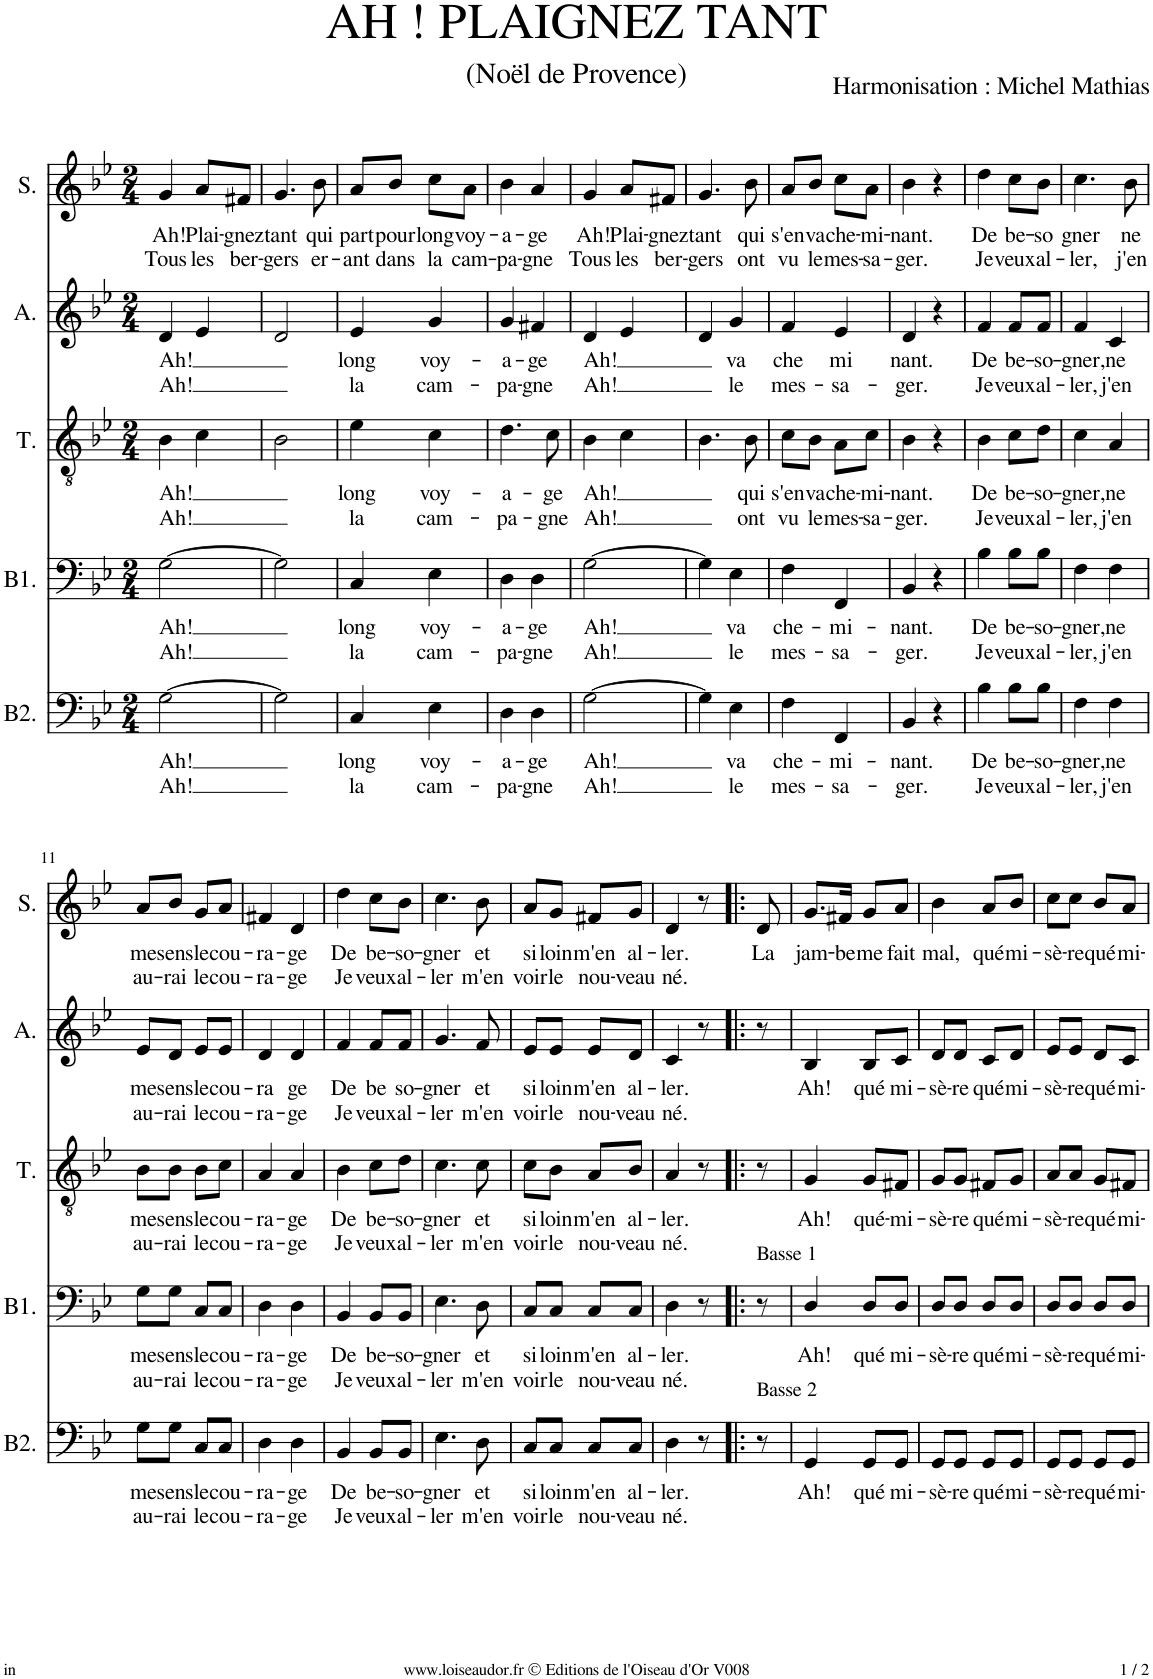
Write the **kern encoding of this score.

**kern	**text	**text	**kern	**text	**text	**kern	**text	**text	**kern	**text	**text	**kern	**text	**text
*part5	*part5	*part5	*part4	*part4	*part4	*part3	*part3	*part3	*part2	*part2	*part2	*part1	*part1	*part1
*staff5	*staff5	*staff5	*staff4	*staff4	*staff4	*staff3	*staff3	*staff3	*staff2	*staff2	*staff2	*staff1	*staff1	*staff1
*I"B2.	*	*	*I"B1.	*	*	*I"T.	*	*	*I"A.	*	*	*I"S.	*	*
*I'B2.	*	*	*I'B1.	*	*	*I'T.	*	*	*I'A.	*	*	*I'S.	*	*
*clefF4	*	*	*clefF4	*	*	*clefGv2	*	*	*clefG2	*	*	*clefG2	*	*
*k[b-e-]	*	*	*k[b-e-]	*	*	*k[b-e-]	*	*	*k[b-e-]	*	*	*k[b-e-]	*	*
*M2/4	*	*	*M2/4	*	*	*M2/4	*	*	*M2/4	*	*	*M2/4	*	*
=1	=1	=1	=1	=1	=1	=1	=1	=1	=1	=1	=1	=1	=1	=1
!	!LO:LY:b	!LO:LY:b	!	!LO:LY:b	!LO:LY:b	!	!LO:LY:b	!LO:LY:b	!	!LO:LY:b	!LO:LY:b	!	!LO:LY:b	!LO:LY:b
[2G\	Ah!	Ah!	[2G\	Ah!	Ah!	4B-\	Ah!	Ah!	4d/	Ah!	Ah!	4g/	Ah!	Tous
!	!	!	!	!	!	!	!	!	!	!	!	!	!LO:LY:b	!LO:LY:b
.	.	.	.	.	.	4c\	.	.	4e-/	.	.	8a/L	Plai-	les
!	!	!	!	!	!	!	!	!	!	!	!	!	!LO:LY:b	!LO:LY:b
.	.	.	.	.	.	.	.	.	.	.	.	8f#X/J	-gnez	ber-
=2	=2	=2	=2	=2	=2	=2	=2	=2	=2	=2	=2	=2	=2	=2
!	!	!	!	!	!	!	!	!	!	!	!	!	!LO:LY:b	!LO:LY:b
2G\]	.	.	2G\]	.	.	2B-\	.	.	2d/	.	.	4.g/	tant	-gers
!	!	!	!	!	!	!	!	!	!	!	!	!	!LO:LY:b	!LO:LY:b
.	.	.	.	.	.	.	.	.	.	.	.	8b-\	qui	er-
=3	=3	=3	=3	=3	=3	=3	=3	=3	=3	=3	=3	=3	=3	=3
!	!LO:LY:b	!LO:LY:b	!	!LO:LY:b	!LO:LY:b	!	!LO:LY:b	!LO:LY:b	!	!LO:LY:b	!LO:LY:b	!	!LO:LY:b	!LO:LY:b
4C/	long	la	4C/	long	la	4e-\	long	la	4e-/	long	la	8a/L	part	-ant
!	!	!	!	!	!	!	!	!	!	!	!	!	!LO:LY:b	!LO:LY:b
.	.	.	.	.	.	.	.	.	.	.	.	8b-/J	pour	dans
!	!LO:LY:b	!LO:LY:b	!	!LO:LY:b	!LO:LY:b	!	!LO:LY:b	!LO:LY:b	!	!LO:LY:b	!LO:LY:b	!	!LO:LY:b	!LO:LY:b
4E-\	voy-	cam-	4E-\	voy-	cam-	4c\	voy-	cam-	4g/	voy-	cam-	8cc\L	long	la
!	!	!	!	!	!	!	!	!	!	!	!	!	!LO:LY:b	!LO:LY:b
.	.	.	.	.	.	.	.	.	.	.	.	8a\J	voy-	cam-
=4	=4	=4	=4	=4	=4	=4	=4	=4	=4	=4	=4	=4	=4	=4
!	!LO:LY:b	!LO:LY:b	!	!LO:LY:b	!LO:LY:b	!	!LO:LY:b	!LO:LY:b	!	!LO:LY:b	!LO:LY:b	!	!LO:LY:b	!LO:LY:b
4D\	-a-	-pa-	4D\	-a-	-pa-	4.d\	-a-	-pa-	4g/	-a-	-pa-	4b-\	-a-	-pa-
!	!LO:LY:b	!LO:LY:b	!	!LO:LY:b	!LO:LY:b	!	!	!	!	!LO:LY:b	!LO:LY:b	!	!LO:LY:b	!LO:LY:b
4D\	-ge	-gne	4D\	-ge	-gne	.	.	.	4f#X/	-ge	-gne	4a/	-ge	-gne
!	!	!	!	!	!	!	!LO:LY:b	!LO:LY:b	!	!	!	!	!	!
.	.	.	.	.	.	8c\	-ge	-gne	.	.	.	.	.	.
=5	=5	=5	=5	=5	=5	=5	=5	=5	=5	=5	=5	=5	=5	=5
!	!LO:LY:b	!LO:LY:b	!	!LO:LY:b	!LO:LY:b	!	!LO:LY:b	!LO:LY:b	!	!LO:LY:b	!LO:LY:b	!	!LO:LY:b	!LO:LY:b
[2G\	Ah!	Ah!	[2G\	Ah!	Ah!	4B-\	Ah!	Ah!	4d/	Ah!	Ah!	4g/	Ah!	Tous
!	!	!	!	!	!	!	!	!	!	!	!	!	!LO:LY:b	!LO:LY:b
.	.	.	.	.	.	4c\	.	.	4e-/	.	.	8a/L	Plai-	les
!	!	!	!	!	!	!	!	!	!	!	!	!	!LO:LY:b	!LO:LY:b
.	.	.	.	.	.	.	.	.	.	.	.	8f#X/J	-gnez	ber-
=6	=6	=6	=6	=6	=6	=6	=6	=6	=6	=6	=6	=6	=6	=6
!	!	!	!	!	!	!	!	!	!	!	!	!	!LO:LY:b	!LO:LY:b
4G\]	.	.	4G\]	.	.	4.B-\	.	.	4d/	.	.	4.g/	tant	-gers
!	!LO:LY:b	!LO:LY:b	!	!LO:LY:b	!LO:LY:b	!	!	!	!	!LO:LY:b	!LO:LY:b	!	!	!
4E-\	va	le	4E-\	va	le	.	.	.	4g/	va	le	.	.	.
!	!	!	!	!	!	!	!LO:LY:b	!LO:LY:b	!	!	!	!	!LO:LY:b	!LO:LY:b
.	.	.	.	.	.	8B-\	qui	ont	.	.	.	8b-\	qui	ont
=7	=7	=7	=7	=7	=7	=7	=7	=7	=7	=7	=7	=7	=7	=7
!	!LO:LY:b	!LO:LY:b	!	!LO:LY:b	!LO:LY:b	!	!LO:LY:b	!LO:LY:b	!	!LO:LY:b	!LO:LY:b	!	!LO:LY:b	!LO:LY:b
4F\	che-	mes-	4F\	che-	mes-	8c\L	s'en	vu	4f/	che	mes-	8a/L	s'en	vu
!	!	!	!	!	!	!	!LO:LY:b	!LO:LY:b	!	!	!	!	!LO:LY:b	!LO:LY:b
.	.	.	.	.	.	8B-\J	va	le	.	.	.	8b-/J	va	le
!	!LO:LY:b	!LO:LY:b	!	!LO:LY:b	!LO:LY:b	!	!LO:LY:b	!LO:LY:b	!	!LO:LY:b	!LO:LY:b	!	!LO:LY:b	!LO:LY:b
4FF/	-mi-	-sa-	4FF/	-mi-	-sa-	8A\L	che-	mes-	4e-/	mi	-sa-	8cc\L	che-	mes-
!	!	!	!	!	!	!	!LO:LY:b	!LO:LY:b	!	!	!	!	!LO:LY:b	!LO:LY:b
.	.	.	.	.	.	8c\J	-mi-	-sa-	.	.	.	8a\J	-mi-	-sa-
=8	=8	=8	=8	=8	=8	=8	=8	=8	=8	=8	=8	=8	=8	=8
!	!LO:LY:b	!LO:LY:b	!	!LO:LY:b	!LO:LY:b	!	!LO:LY:b	!LO:LY:b	!	!LO:LY:b	!LO:LY:b	!	!LO:LY:b	!LO:LY:b
4BB-/	-nant.	-ger.	4BB-/	-nant.	-ger.	4B-\	-nant.	-ger.	4d/	nant.	-ger.	4b-\	-nant.	-ger.
4r	.	.	4r	.	.	4r	.	.	4r	.	.	4r	.	.
=9	=9	=9	=9	=9	=9	=9	=9	=9	=9	=9	=9	=9	=9	=9
!	!LO:LY:b	!LO:LY:b	!	!LO:LY:b	!LO:LY:b	!	!LO:LY:b	!LO:LY:b	!	!LO:LY:b	!LO:LY:b	!	!LO:LY:b	!LO:LY:b
4B-\	De	Je	4B-\	De	Je	4B-\	De	Je	4f/	De	Je	4dd\	De	Je
!	!LO:LY:b	!LO:LY:b	!	!LO:LY:b	!LO:LY:b	!	!LO:LY:b	!LO:LY:b	!	!LO:LY:b	!LO:LY:b	!	!LO:LY:b	!LO:LY:b
8B-\L	be-	veux	8B-\L	be-	veux	8c\L	be-	veux	8f/L	be-	veux	8cc\L	be-	veux
!	!LO:LY:b	!LO:LY:b	!	!LO:LY:b	!LO:LY:b	!	!LO:LY:b	!LO:LY:b	!	!LO:LY:b	!LO:LY:b	!	!LO:LY:b	!LO:LY:b
8B-\J	-so-	al-	8B-\J	-so-	al-	8d\J	-so-	al-	8f/J	-so-	al-	8b-\J	-so	al-
=10	=10	=10	=10	=10	=10	=10	=10	=10	=10	=10	=10	=10	=10	=10
!	!LO:LY:b	!LO:LY:b	!	!LO:LY:b	!LO:LY:b	!	!LO:LY:b	!LO:LY:b	!	!LO:LY:b	!LO:LY:b	!	!LO:LY:b	!LO:LY:b
4F\	-gner,	-ler,	4F\	-gner,	-ler,	4c\	-gner,	-ler,	4f/	-gner,	-ler,	4.cc\	gner	-ler,
!	!LO:LY:b	!LO:LY:b	!	!LO:LY:b	!LO:LY:b	!	!LO:LY:b	!LO:LY:b	!	!LO:LY:b	!LO:LY:b	!	!	!
4F\	ne	j'en	4F\	ne	j'en	4A/	ne	j'en	4c/	ne	j'en	.	.	.
!	!	!	!	!	!	!	!	!	!	!	!	!	!LO:LY:b	!LO:LY:b
.	.	.	.	.	.	.	.	.	.	.	.	8b-\	ne	j'en
!!LO:LB:g=z
=11	=11	=11	=11	=11	=11	=11	=11	=11	=11	=11	=11	=11	=11	=11
!	!LO:LY:b	!LO:LY:b	!	!LO:LY:b	!LO:LY:b	!	!LO:LY:b	!LO:LY:b	!	!LO:LY:b	!LO:LY:b	!	!LO:LY:b	!LO:LY:b
8G\L	me	au-	8G\L	me	au-	8B-\L	me	au-	8e-/L	me	au-	8a/L	me	au-
!	!LO:LY:b	!LO:LY:b	!	!LO:LY:b	!LO:LY:b	!	!LO:LY:b	!LO:LY:b	!	!LO:LY:b	!LO:LY:b	!	!LO:LY:b	!LO:LY:b
8G\J	sens	-rai	8G\J	sens	-rai	8B-\J	sens	-rai	8d/J	sens	-rai	8b-/J	sens	-rai
!	!LO:LY:b	!LO:LY:b	!	!LO:LY:b	!LO:LY:b	!	!LO:LY:b	!LO:LY:b	!	!LO:LY:b	!LO:LY:b	!	!LO:LY:b	!LO:LY:b
8C/L	le	le	8C/L	le	le	8B-\L	le	le	8e-/L	le	le	8g/L	le	le
!	!LO:LY:b	!LO:LY:b	!	!LO:LY:b	!LO:LY:b	!	!LO:LY:b	!LO:LY:b	!	!LO:LY:b	!LO:LY:b	!	!LO:LY:b	!LO:LY:b
8C/J	cou-	cou-	8C/J	cou-	cou-	8c\J	cou-	cou-	8e-/J	cou-	cou-	8a/J	cou-	cou-
=12	=12	=12	=12	=12	=12	=12	=12	=12	=12	=12	=12	=12	=12	=12
!	!LO:LY:b	!LO:LY:b	!	!LO:LY:b	!LO:LY:b	!	!LO:LY:b	!LO:LY:b	!	!LO:LY:b	!LO:LY:b	!	!LO:LY:b	!LO:LY:b
4D\	-ra-	-ra-	4D\	-ra-	-ra-	4A/	-ra-	-ra-	4d/	-ra	-ra-	4f#X/	-ra-	-ra-
!	!LO:LY:b	!LO:LY:b	!	!LO:LY:b	!LO:LY:b	!	!LO:LY:b	!LO:LY:b	!	!LO:LY:b	!LO:LY:b	!	!LO:LY:b	!LO:LY:b
4D\	-ge	-ge	4D\	-ge	-ge	4A/	-ge	-ge	4d/	ge	-ge	4d/	-ge	-ge
=13	=13	=13	=13	=13	=13	=13	=13	=13	=13	=13	=13	=13	=13	=13
!	!LO:LY:b	!LO:LY:b	!	!LO:LY:b	!LO:LY:b	!	!LO:LY:b	!LO:LY:b	!	!LO:LY:b	!LO:LY:b	!	!LO:LY:b	!LO:LY:b
4BB-/	De	Je	4BB-/	De	Je	4B-\	De	Je	4f/	De	Je	4dd\	De	Je
!	!LO:LY:b	!LO:LY:b	!	!LO:LY:b	!LO:LY:b	!	!LO:LY:b	!LO:LY:b	!	!LO:LY:b	!LO:LY:b	!	!LO:LY:b	!LO:LY:b
8BB-/L	be-	veux	8BB-/L	be-	veux	8c\L	be-	veux	8f/L	be	veux	8cc\L	be-	veux
!	!LO:LY:b	!LO:LY:b	!	!LO:LY:b	!LO:LY:b	!	!LO:LY:b	!LO:LY:b	!	!LO:LY:b	!LO:LY:b	!	!LO:LY:b	!LO:LY:b
8BB-/J	-so-	al-	8BB-/J	-so-	al-	8d\J	-so-	al-	8f/J	so-	al-	8b-\J	-so-	al-
=14	=14	=14	=14	=14	=14	=14	=14	=14	=14	=14	=14	=14	=14	=14
!	!LO:LY:b	!LO:LY:b	!	!LO:LY:b	!LO:LY:b	!	!LO:LY:b	!LO:LY:b	!	!LO:LY:b	!LO:LY:b	!	!LO:LY:b	!LO:LY:b
4.E-\	-gner	-ler	4.E-\	-gner	-ler	4.c\	-gner	-ler	4.g/	-gner	-ler	4.cc\	-gner	-ler
!	!LO:LY:b	!LO:LY:b	!	!LO:LY:b	!LO:LY:b	!	!LO:LY:b	!LO:LY:b	!	!LO:LY:b	!LO:LY:b	!	!LO:LY:b	!LO:LY:b
8D\	et	m'en	8D\	et	m'en	8c\	et	m'en	8f/	et	m'en	8b-\	et	m'en
=15	=15	=15	=15	=15	=15	=15	=15	=15	=15	=15	=15	=15	=15	=15
!	!LO:LY:b	!LO:LY:b	!	!LO:LY:b	!LO:LY:b	!	!LO:LY:b	!LO:LY:b	!	!LO:LY:b	!LO:LY:b	!	!LO:LY:b	!LO:LY:b
8C/L	si	voir	8C/L	si	voir	8c\L	si	voir	8e-/L	si	voir	8a/L	si	voir
!	!LO:LY:b	!LO:LY:b	!	!LO:LY:b	!LO:LY:b	!	!LO:LY:b	!LO:LY:b	!	!LO:LY:b	!LO:LY:b	!	!LO:LY:b	!LO:LY:b
8C/J	loin	le	8C/J	loin	le	8B-\J	loin	le	8e-/J	loin	le	8g/J	loin	le
!	!LO:LY:b	!LO:LY:b	!	!LO:LY:b	!LO:LY:b	!	!LO:LY:b	!LO:LY:b	!	!LO:LY:b	!LO:LY:b	!	!LO:LY:b	!LO:LY:b
8C/L	m'en	nou-	8C/L	m'en	nou-	8A/L	m'en	nou-	8e-/L	m'en	nou-	8f#X/L	m'en	nou-
!	!LO:LY:b	!LO:LY:b	!	!LO:LY:b	!LO:LY:b	!	!LO:LY:b	!LO:LY:b	!	!LO:LY:b	!LO:LY:b	!	!LO:LY:b	!LO:LY:b
8C/J	al-	-veau	8C/J	al-	-veau	8B-/J	al-	-veau	8d/J	al-	-veau	8g/J	al-	-veau
=16	=16	=16	=16	=16	=16	=16	=16	=16	=16	=16	=16	=16	=16	=16
!	!LO:LY:b	!LO:LY:b	!	!LO:LY:b	!LO:LY:b	!	!LO:LY:b	!LO:LY:b	!	!LO:LY:b	!LO:LY:b	!	!LO:LY:b	!LO:LY:b
4D\	-ler.	né.	4D\	-ler.	né.	4A/	-ler.	né.	4c/	-ler.	né.	4d/	-ler.	né.
8r	.	.	8r	.	.	8r	.	.	8r	.	.	8r	.	.
=17!|:	=17!|:	=17!|:	=17!|:	=17!|:	=17!|:	=17!|:	=17!|:	=17!|:	=17!|:	=17!|:	=17!|:	=17!|:	=17!|:	=17!|:
!	!	!	!LO:TX:a:t=Basse 1	!	!	!	!	!	!	!	!	!	!	!
!LO:TX:a:t=Basse 2	!	!	!	!	!	!	!	!	!	!	!	!	!	!
!	!	!	!	!	!	!	!	!	!	!	!	!	!LO:LY:b	!
8r	.	.	8r	.	.	8r	.	.	8r	.	.	8d/	La	.
=18	=18	=18	=18	=18	=18	=18	=18	=18	=18	=18	=18	=18	=18	=18
!	!LO:LY:b	!	!	!LO:LY:b	!	!	!LO:LY:b	!	!	!LO:LY:b	!	!	!LO:LY:b	!
4GG/	Ah!	.	4D/	Ah!	.	4G/	Ah!	.	4B-/	Ah!	.	8.g/L	jam-	.
!	!	!	!	!	!	!	!	!	!	!	!	!	!LO:LY:b	!
.	.	.	.	.	.	.	.	.	.	.	.	16f#X/Jk	-be	.
!	!LO:LY:b	!	!	!LO:LY:b	!	!	!LO:LY:b	!	!	!LO:LY:b	!	!	!LO:LY:b	!
8GG/L	qué	.	8D/L	qué	.	8G/L	qué-	.	8B-/L	qué	.	8g/L	me	.
!	!LO:LY:b	!	!	!LO:LY:b	!	!	!LO:LY:b	!	!	!LO:LY:b	!	!	!LO:LY:b	!
8GG/J	mi-	.	8D/J	mi-	.	8F#X/J	-mi-	.	8c/J	mi-	.	8a/J	fait	.
=19	=19	=19	=19	=19	=19	=19	=19	=19	=19	=19	=19	=19	=19	=19
!	!LO:LY:b	!	!	!LO:LY:b	!	!	!LO:LY:b	!	!	!LO:LY:b	!	!	!LO:LY:b	!
8GG/L	-sè-	.	8D/L	-sè-	.	8G/L	-sè-	.	8d/L	-sè-	.	4b-\	mal,	.
!	!LO:LY:b	!	!	!LO:LY:b	!	!	!LO:LY:b	!	!	!LO:LY:b	!	!	!	!
8GG/J	-re	.	8D/J	-re	.	8G/J	-re	.	8d/J	-re	.	.	.	.
!	!LO:LY:b	!	!	!LO:LY:b	!	!	!LO:LY:b	!	!	!LO:LY:b	!	!	!LO:LY:b	!
8GG/L	qué	.	8D/L	qué	.	8F#X/L	qué	.	8c/L	qué	.	8a/L	qué	.
!	!LO:LY:b	!	!	!LO:LY:b	!	!	!LO:LY:b	!	!	!LO:LY:b	!	!	!LO:LY:b	!
8GG/J	mi-	.	8D/J	mi-	.	8G/J	mi-	.	8d/J	mi-	.	8b-/J	mi-	.
=20	=20	=20	=20	=20	=20	=20	=20	=20	=20	=20	=20	=20	=20	=20
!	!LO:LY:b	!	!	!LO:LY:b	!	!	!LO:LY:b	!	!	!LO:LY:b	!	!	!LO:LY:b	!
8GG/L	-sè-	.	8D/L	-sè-	.	8A/L	-sè-	.	8e-/L	-sè-	.	8cc\L	-sè-	.
!	!LO:LY:b	!	!	!LO:LY:b	!	!	!LO:LY:b	!	!	!LO:LY:b	!	!	!LO:LY:b	!
8GG/J	-re	.	8D/J	-re	.	8A/J	-re	.	8e-/J	-re	.	8cc\J	-re	.
!	!LO:LY:b	!	!	!LO:LY:b	!	!	!LO:LY:b	!	!	!LO:LY:b	!	!	!LO:LY:b	!
8GG/L	qué	.	8D/L	qué	.	8G/L	qué	.	8d/L	qué	.	8b-/L	qué	.
!	!LO:LY:b	!	!	!LO:LY:b	!	!	!LO:LY:b	!	!	!LO:LY:b	!	!	!LO:LY:b	!
8GG/J	mi-	.	8D/J	mi-	.	8F#X/J	mi-	.	8c/J	mi-	.	8a/J	mi-	.
=	=	=	=	=	=	=	=	=	=	=	=	=	=	=
*-	*-	*-	*-	*-	*-	*-	*-	*-	*-	*-	*-	*-	*-	*-
